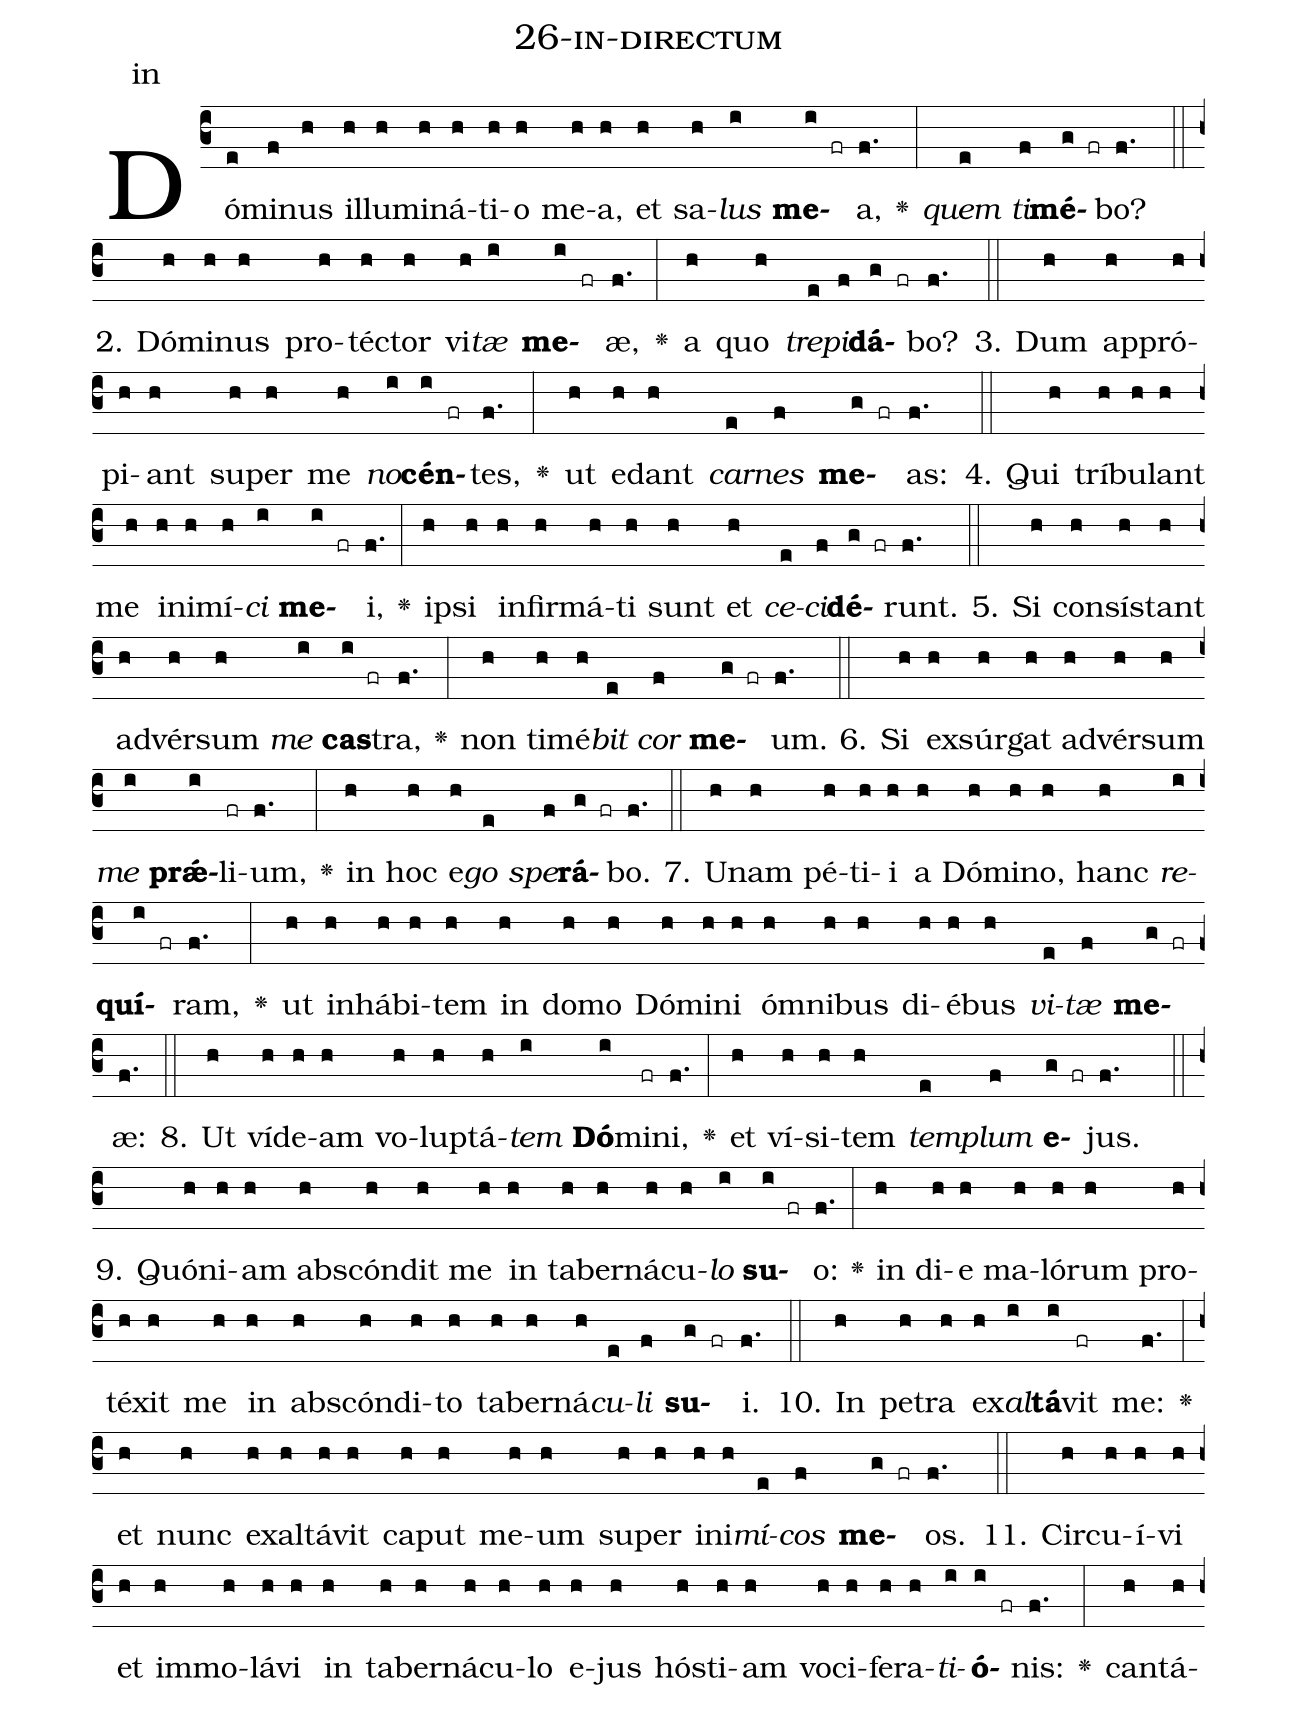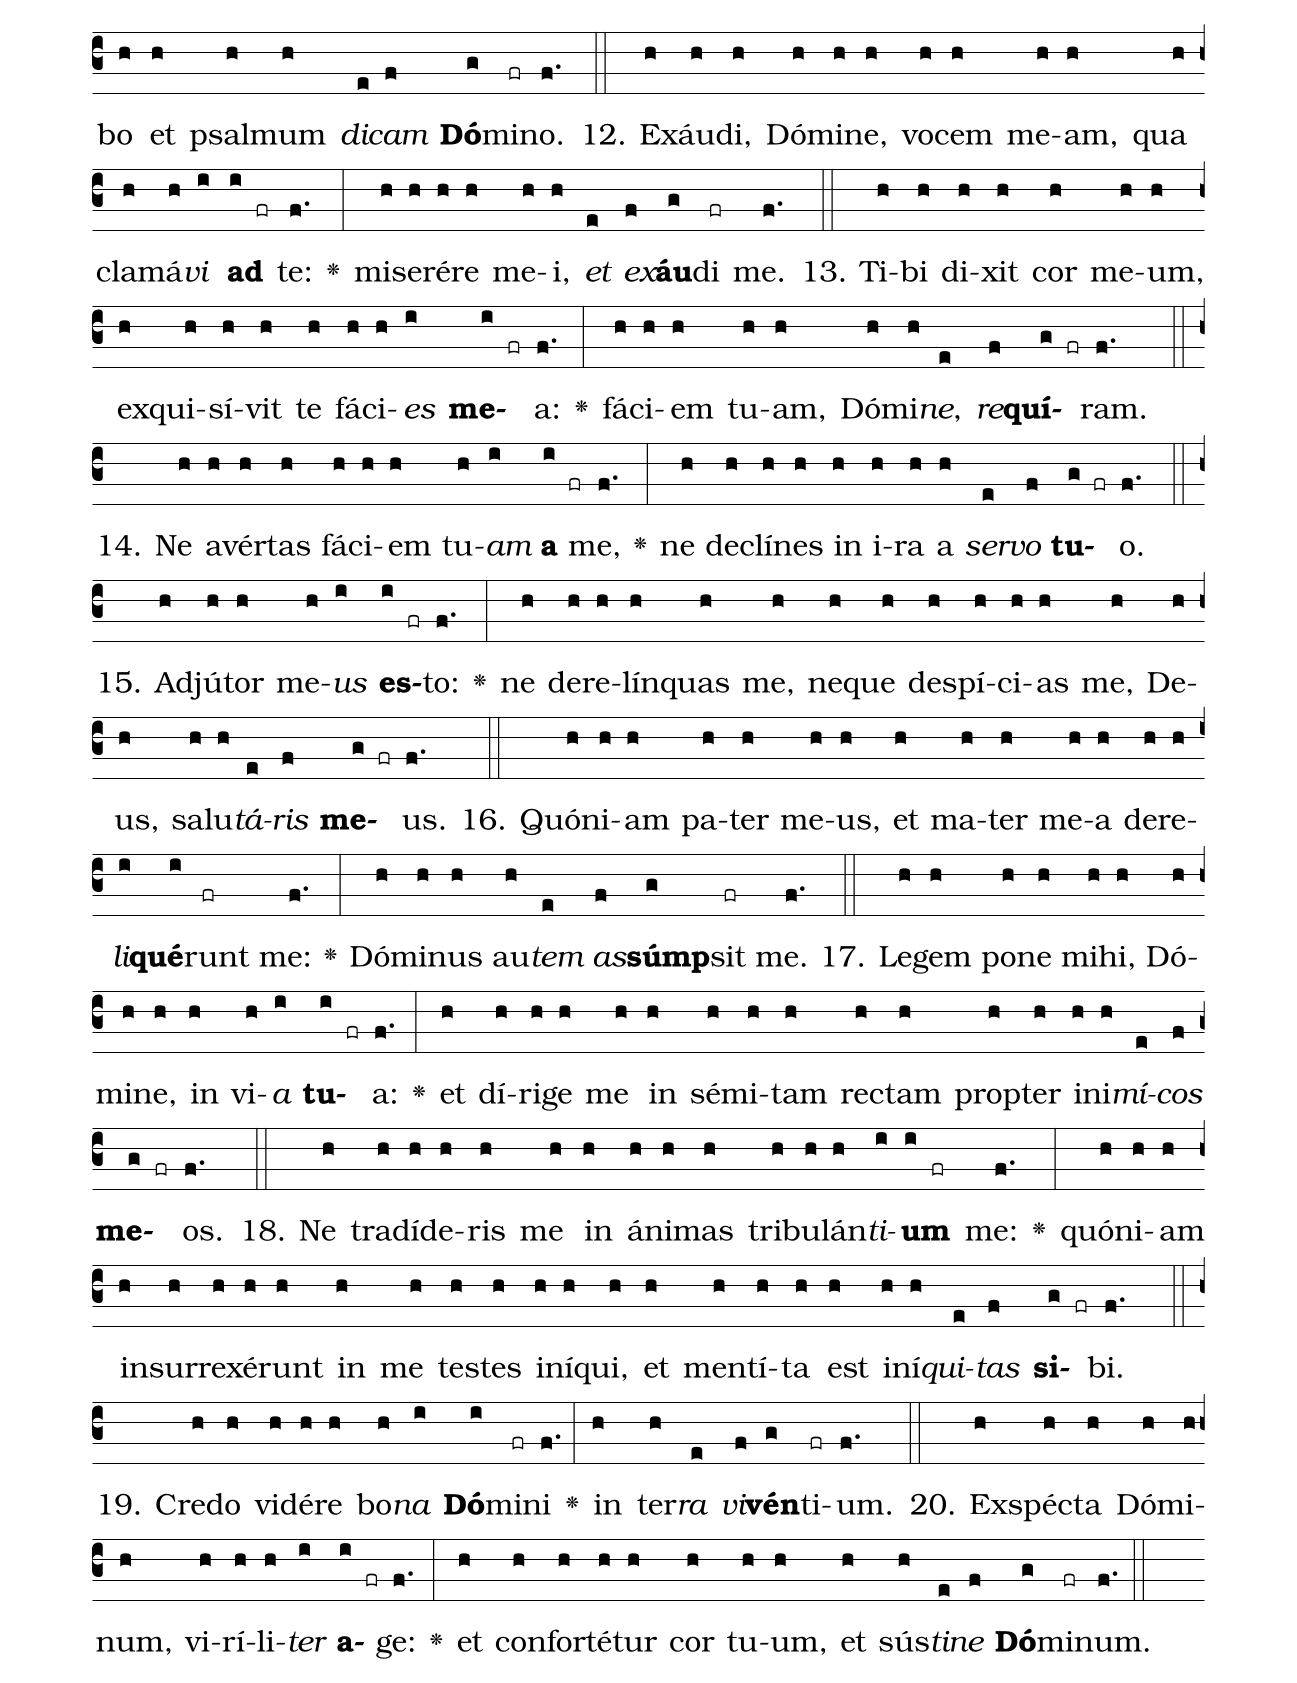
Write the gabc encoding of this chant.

name: 26-in-directum;
annotation: in;
%%
(c3)Dó(e)mi(f)nus(h) il(h)lu(h)mi(h)ná(h)ti(h)o(h) me(h)a,(h) et(h) sa(h)<i>lus</i>(i) <b>me</b>(i fr)a,(f.) <v>\greheightstar</v>(:) <i>quem</i>(e) <i>ti</i>(f)<b>mé</b>(g fr)bo?(f.) (::)
2. Dó(h)mi(h)nus(h) pro(h)téc(h)tor(h) vi(h)<i>tæ</i>(i) <b>me</b>(i fr)æ,(f.) <v>\greheightstar</v>(:) a(h) quo(h) <i>tre</i>(e)<i>pi</i>(f)<b>dá</b>(g fr)bo?(f.) (::)
3. Dum(h) ap(h)pró(h)pi(h)ant(h) su(h)per(h) me(h) <i>no</i>(i)<b>cén</b>(i fr)tes,(f.) <v>\greheightstar</v>(:) ut(h) e(h)dant(h) <i>car</i>(e)<i>nes</i>(f) <b>me</b>(g fr)as:(f.) (::)
4. Qui(h) trí(h)bu(h)lant(h) me(h) in(h)i(h)mí(h)<i>ci</i>(i) <b>me</b>(i fr)i,(f.) <v>\greheightstar</v>(:) ip(h)si(h) in(h)fir(h)má(h)ti(h) sunt(h) et(h) <i>ce</i>(e)<i>ci</i>(f)<b>dé</b>(g fr)runt.(f.) (::)
5. Si(h) con(h)sís(h)tant(h) ad(h)vér(h)sum(h) <i>me</i>(i) <b>cas</b>(i fr)tra,(f.) <v>\greheightstar</v>(:) non(h) ti(h)mé(h)<i>bit</i>(e) <i>cor</i>(f) <b>me</b>(g fr)um.(f.) (::)
6. Si(h) ex(h)súr(h)gat(h) ad(h)vér(h)sum(h) <i>me</i>(i) <b>prǽ</b>(i)li(fr)um,(f.) <v>\greheightstar</v>(:) in(h) hoc(h) e(h)<i>go</i>(e) <i>spe</i>(f)<b>rá</b>(g fr)bo.(f.) (::)
7. U(h)nam(h) pé(h)ti(h)i(h) a(h) Dó(h)mi(h)no,(h) hanc(h) <i>re</i>(i)<b>quí</b>(i fr)ram,(f.) <v>\greheightstar</v>(:) ut(h) in(h)há(h)bi(h)tem(h) in(h) do(h)mo(h) Dó(h)mi(h)ni(h) óm(h)ni(h)bus(h) di(h)é(h)bus(h) <i>vi</i>(e)<i>tæ</i>(f) <b>me</b>(g fr)æ:(f.) (::)
8. Ut(h) ví(h)de(h)am(h) vo(h)lup(h)tá(h)<i>tem</i>(i) <b>Dó</b>(i)mi(fr)ni,(f.) <v>\greheightstar</v>(:) et(h) ví(h)si(h)tem(h) <i>tem</i>(e)<i>plum</i>(f) <b>e</b>(g fr)jus.(f.) (::)
9. Quón(h)i(h)am(h) abs(h)cón(h)dit(h) me(h) in(h) ta(h)ber(h)ná(h)cu(h)<i>lo</i>(i) <b>su</b>(i fr)o:(f.) <v>\greheightstar</v>(:) in(h) di(h)e(h) ma(h)ló(h)rum(h) pro(h)té(h)xit(h) me(h) in(h) abs(h)cón(h)di(h)to(h) ta(h)ber(h)ná(h)<i>cu</i>(e)<i>li</i>(f) <b>su</b>(g fr)i.(f.) (::)
10. In(h) pe(h)tra(h) ex(h)<i>al</i>(i)<b>tá</b>(i)vit(fr) me:(f.) <v>\greheightstar</v>(:) et(h) nunc(h) ex(h)al(h)tá(h)vit(h) ca(h)put(h) me(h)um(h) su(h)per(h) in(h)i(h)<i>mí</i>(e)<i>cos</i>(f) <b>me</b>(g fr)os.(f.) (::)
11. Cir(h)cu(h)í(h)vi(h) et(h) im(h)mo(h)lá(h)vi(h) in(h) ta(h)ber(h)ná(h)cu(h)lo(h) e(h)jus(h) hós(h)ti(h)am(h) vo(h)ci(h)fe(h)ra(h)<i>ti</i>(i)<b>ó</b>(i fr)nis:(f.) <v>\greheightstar</v>(:) can(h)tá(h)bo(h) et(h) psal(h)mum(h) <i>di</i>(e)<i>cam</i>(f) <b>Dó</b>(g)mi(fr)no.(f.) (::)
12. Ex(h)áu(h)di,(h) Dó(h)mi(h)ne,(h) vo(h)cem(h) me(h)am,(h) qua(h) cla(h)má(h)<i>vi</i>(i) <b>ad</b>(i fr) te:(f.) <v>\greheightstar</v>(:) mi(h)se(h)ré(h)re(h) me(h)i,(h) <i>et</i>(e) <i>ex</i>(f)<b>áu</b>(g)di(fr) me.(f.) (::)
13. Ti(h)bi(h) di(h)xit(h) cor(h) me(h)um,(h) ex(h)qui(h)sí(h)vit(h) te(h) fá(h)ci(h)<i>es</i>(i) <b>me</b>(i fr)a:(f.) <v>\greheightstar</v>(:) fá(h)ci(h)em(h) tu(h)am,(h) Dó(h)mi(h)<i>ne</i>,(e) <i>re</i>(f)<b>quí</b>(g fr)ram.(f.) (::)
14. Ne(h) a(h)vér(h)tas(h) fá(h)ci(h)em(h) tu(h)<i>am</i>(i) <b>a</b>(i fr) me,(f.) <v>\greheightstar</v>(:) ne(h) de(h)clí(h)nes(h) in(h) i(h)ra(h) a(h) <i>ser</i>(e)<i>vo</i>(f) <b>tu</b>(g fr)o.(f.) (::)
15. Ad(h)jú(h)tor(h) me(h)<i>us</i>(i) <b>es</b>(i fr)to:(f.) <v>\greheightstar</v>(:) ne(h) de(h)re(h)lín(h)quas(h) me,(h) ne(h)que(h) de(h)spí(h)ci(h)as(h) me,(h) De(h)us,(h) sa(h)lu(h)<i>tá</i>(e)<i>ris</i>(f) <b>me</b>(g fr)us.(f.) (::)
16. Quón(h)i(h)am(h) pa(h)ter(h) me(h)us,(h) et(h) ma(h)ter(h) me(h)a(h) de(h)re(h)<i>li</i>(i)<b>qué</b>(i)runt(fr) me:(f.) <v>\greheightstar</v>(:) Dó(h)mi(h)nus(h) au(h)<i>tem</i>(e) <i>as</i>(f)<b>súmp</b>(g)sit(fr) me.(f.) (::)
17. Le(h)gem(h) po(h)ne(h) mi(h)hi,(h) Dó(h)mi(h)ne,(h) in(h) vi(h)<i>a</i>(i) <b>tu</b>(i fr)a:(f.) <v>\greheightstar</v>(:) et(h) dí(h)ri(h)ge(h) me(h) in(h) sé(h)mi(h)tam(h) rec(h)tam(h) prop(h)ter(h) in(h)i(h)<i>mí</i>(e)<i>cos</i>(f) <b>me</b>(g fr)os.(f.) (::)
18. Ne(h) tra(h)dí(h)de(h)ris(h) me(h) in(h) á(h)ni(h)mas(h) tri(h)bu(h)lán(h)<i>ti</i>(i)<b>um</b>(i fr) me:(f.) <v>\greheightstar</v>(:) quón(h)i(h)am(h) in(h)sur(h)re(h)xé(h)runt(h) in(h) me(h) tes(h)tes(h) in(h)í(h)qui,(h) et(h) men(h)tí(h)ta(h) est(h) in(h)í(h)<i>qui</i>(e)<i>tas</i>(f) <b>si</b>(g fr)bi.(f.) (::)
19. Cre(h)do(h) vi(h)dé(h)re(h) bo(h)<i>na</i>(i) <b>Dó</b>(i)mi(fr)ni(f.) <v>\greheightstar</v>(:) in(h) ter(h)<i>ra</i>(e) <i>vi</i>(f)<b>vén</b>(g)ti(fr)um.(f.) (::)
20. Ex(h)spéc(h)ta(h) Dó(h)mi(h)num,(h) vi(h)rí(h)li(h)<i>ter</i>(i) <b>a</b>(i fr)ge:(f.) <v>\greheightstar</v>(:) et(h) con(h)for(h)té(h)tur(h) cor(h) tu(h)um,(h) et(h) sús(h)<i>ti</i>(e)<i>ne</i>(f) <b>Dó</b>(g)mi(fr)num.(f.) (::)
